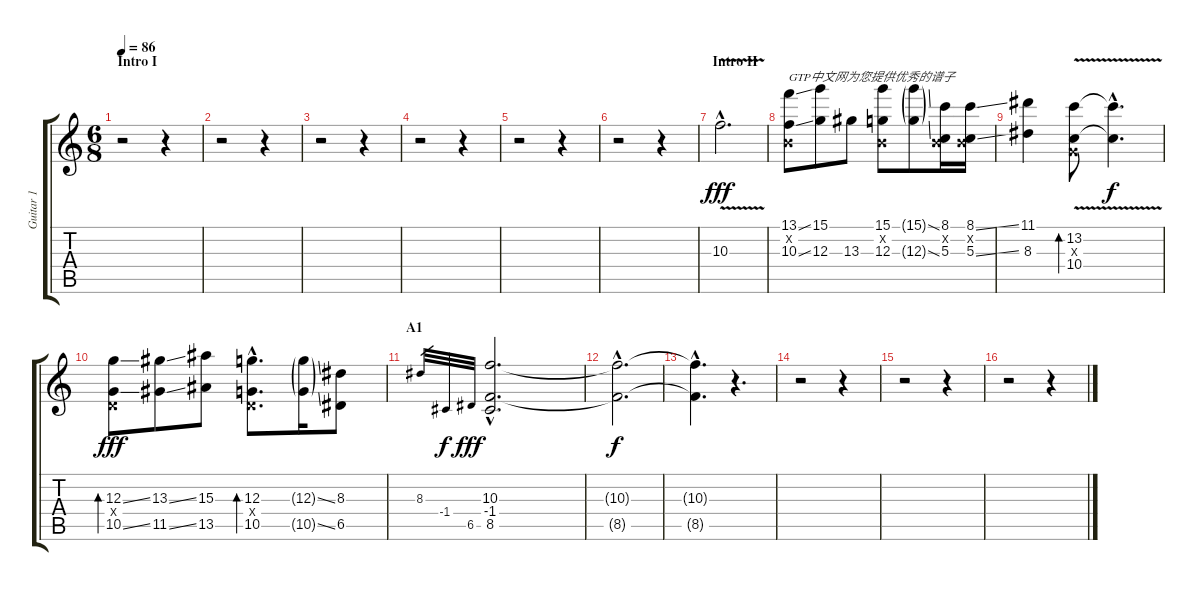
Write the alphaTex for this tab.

\track ("Guitar 1" "Guitar 1") {instrument distortionguitar}
\staff {score tabs}
\tuning (E4 B3 G3 D3 A2 E2) {hide}
\ts (6 8)
\section ("" "Intro I")
\tempo 86
\clef g2
\ks c
r.2{dy fff instrument distortionguitar} r.4 |
r.2 r.4 |
r.2 r.4 |
r.2 r.4 |
r.2 r.4 |
r.2 r.4 |
\section ("" "Intro II")
10.3{v hac}.2{d} |
(13.1{ss} 0.2{x} 10.3{ss}).8{txt "GTP中文网为您提供优秀的谱子"} (15.1 12.3).8 13.3.8 (15.1 0.2{x} 12.3).8 (15.1{ss g} 12.3{ss g}).8 (8.1 0.2{x} 5.3).16 (8.1{ss} 0.2{x} 5.3{ss}).16 |
(11.1 8.3).4 (13.2{v} 0.3{v x} 10.4{v}).8{bd 240} (13.2{hac t} 10.4{hac t}).4{d dy f} |
(12.3{ss} 0.4{x} 10.5{ss}).8{bd 240 dy fff} (13.3{ss} 11.5{ss}).8 (15.3 13.5).8 (12.3{hac} 0.4{hac x} 10.5{hac}).8{d bd 240} (12.3{ss g} 10.5{ss g}).16 (8.3 6.5).8 |
\section ("" "A1")
8.3.32{gr} -1.4.32{gr dy f} 6.5.32{gr dy fff} (10.3{hac} -1.4{hac} 8.5{hac}).2{d} |
(10.3{hac t} 8.5{hac t}).2{d dy f} |
(10.3{hac t} 8.5{hac t}).4{d} r.4{d} |
r.2 r.4 |
r.2 r.4 |
r.2 r.4
